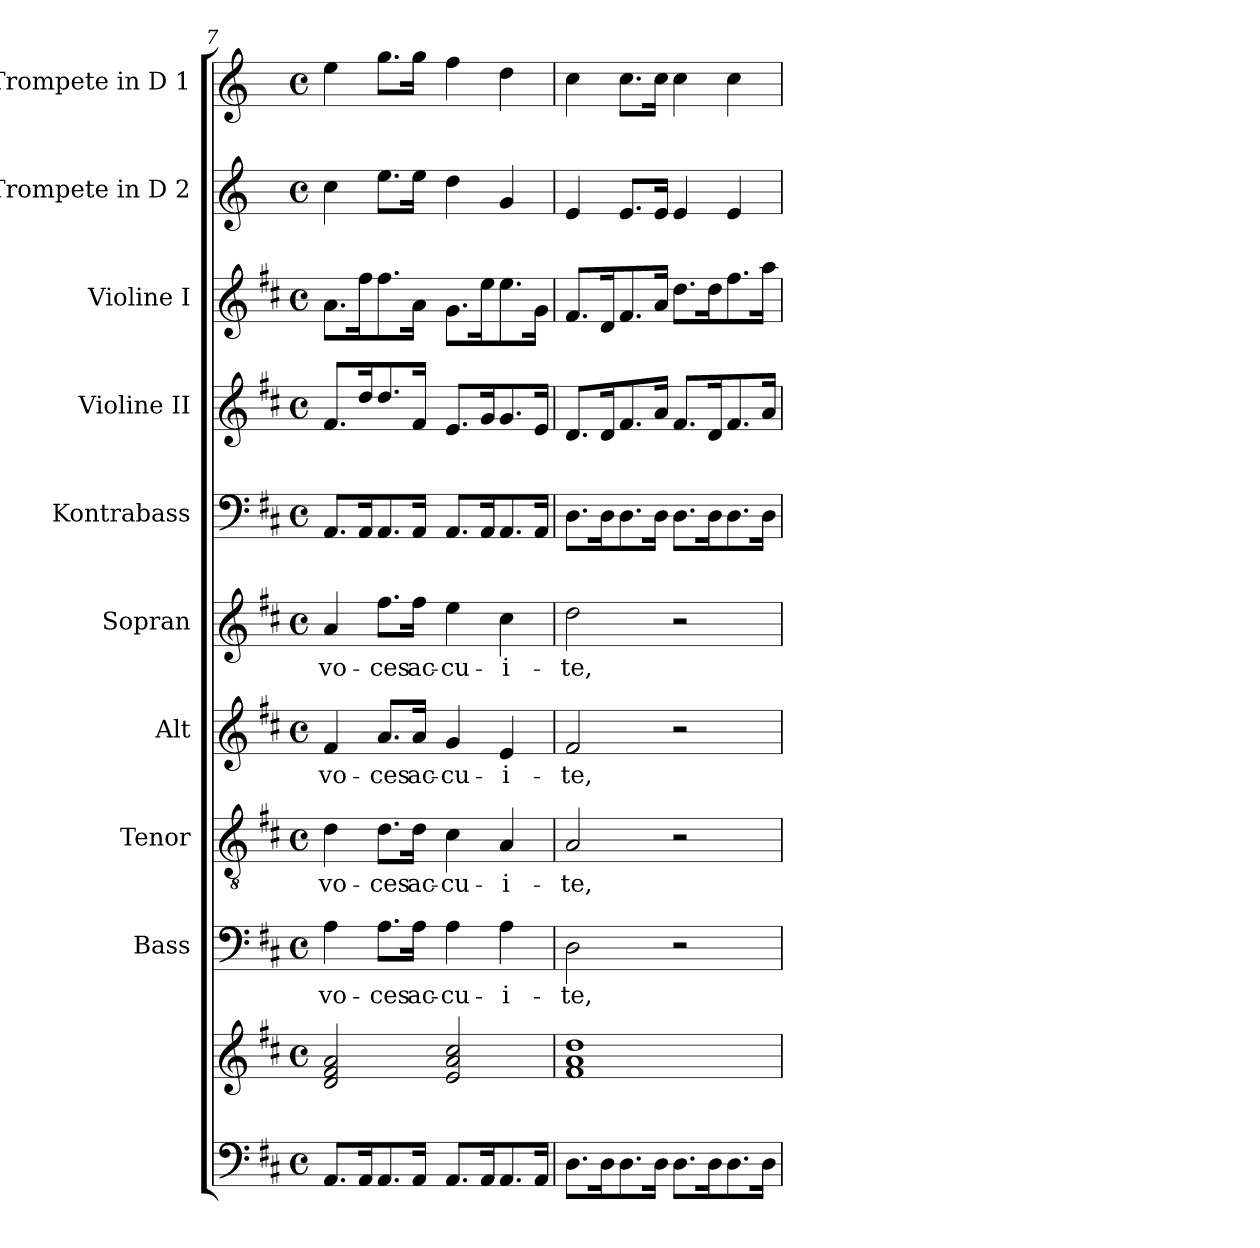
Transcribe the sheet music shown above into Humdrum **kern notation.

**kern	**kern	**kern	**text	**kern	**text	**kern	**text	**kern	**text	**kern	**kern	**kern	**kern	**kern
*part10	*part10	*part9	*part9	*part8	*part8	*part7	*part7	*part6	*part6	*part5	*part4	*part3	*part2	*part1
*staff11	*staff10	*staff9	*staff9	*staff8	*staff8	*staff7	*staff7	*staff6	*staff6	*staff5	*staff4	*staff3	*staff2	*staff1
*	*	*I"Bass	*	*I"Tenor	*	*I"Alt	*	*I"Sopran	*	*I"Kontrabass	*I"Violine II	*I"Violine I	*I"Trompete in D 2	*I"Trompete in D 1
*	*	*I'B.	*	*I'T.	*	*I'A.	*	*I'S.	*	*I'Kb.	*I'Vl. II	*I'Vl. I	*I'Trp. D 2	*I'Trp. D 1
!!LO:PB:g=z
*clefF4	*clefG2	*clefF4	*	*clefGv2	*	*clefG2	*	*clefG2	*	*clefF4	*clefG2	*clefG2	*clefG2	*clefG2
*	*	*	*	*	*	*	*	*	*	*ITrd7c12	*	*	*ITrd-1c-2	*ITrd-1c-2
*k[f#c#]	*k[f#c#]	*k[f#c#]	*	*k[f#c#]	*	*k[f#c#]	*	*k[f#c#]	*	*k[f#c#]	*k[f#c#]	*k[f#c#]	*k[f#c#]	*k[f#c#]
*D:	*D:	*D:	*	*D:	*	*D:	*	*D:	*	*D:	*D:	*D:	*D:	*D:
*M4/4	*M4/4	*M4/4	*	*M4/4	*	*M4/4	*	*M4/4	*	*M4/4	*M4/4	*M4/4	*M4/4	*M4/4
*met(c)	*met(c)	*met(c)	*	*met(c)	*	*met(c)	*	*met(c)	*	*met(c)	*met(c)	*met(c)	*met(c)	*met(c)
=7	=7	=7	=7	=7	=7	=7	=7	=7	=7	=7	=7	=7	=7	=7
!	!	!	!LO:LY:b	!	!LO:LY:b	!	!LO:LY:b	!	!LO:LY:b	!	!	!	!	!
8.AA/L	2d/ 2f#/ 2a/	4A\	vo-	4d\	vo-	4f#/	vo-	4a/	vo-	8.AAA/L	8.f#/L	8.a\L	4dd\	4ff#\
16AA/k	.	.	.	.	.	.	.	.	.	16AAA/k	16dd/k	16ff#\k	.	.
!	!	!	!LO:LY:b	!	!LO:LY:b	!	!LO:LY:b	!	!LO:LY:b	!	!	!	!	!
8.AA/	.	8.A\L	-ces	8.d\L	-ces	8.a/L	-ces	8.ff#\L	-ces	8.AAA/	8.dd/	8.ff#\	8.ff#\L	8.aa\L
!	!	!	!LO:LY:b	!	!LO:LY:b	!	!LO:LY:b	!	!LO:LY:b	!	!	!	!	!
16AA/Jk	.	16A\Jk	ac-	16d\Jk	ac-	16a/Jk	ac-	16ff#\Jk	ac-	16AAA/Jk	16f#/Jk	16a\Jk	16ff#\Jk	16aa\Jk
!	!	!	!LO:LY:b	!	!LO:LY:b	!	!LO:LY:b	!	!LO:LY:b	!	!	!	!	!
8.AA/L	2e/ 2a/ 2cc#/	4A\	-cu-	4c#\	-cu-	4g/	-cu-	4ee\	-cu-	8.AAA/L	8.e/L	8.g\L	4ee\	4gg\
16AA/k	.	.	.	.	.	.	.	.	.	16AAA/k	16g/k	16ee\k	.	.
!	!	!	!LO:LY:b	!	!LO:LY:b	!	!LO:LY:b	!	!LO:LY:b	!	!	!	!	!
8.AA/	.	4A\	-i-	4A/	-i-	4e/	-i-	4cc#\	-i-	8.AAA/	8.g/	8.ee\	4a/	4ee\
16AA/Jk	.	.	.	.	.	.	.	.	.	16AAA/Jk	16e/Jk	16g\Jk	.	.
=8	=8	=8	=8	=8	=8	=8	=8	=8	=8	=8	=8	=8	=8	=8
!	!	!	!LO:LY:b	!	!LO:LY:b	!	!LO:LY:b	!	!LO:LY:b	!	!	!	!	!
8.D\L	1f# 1a 1dd	2D\	-te,	2A/	-te,	2f#/	-te,	2dd\	-te,	8.DD\L	8.d/L	8.f#/L	4f#/	4dd\
16D\k	.	.	.	.	.	.	.	.	.	16DD\k	16d/k	16d/k	.	.
8.D\	.	.	.	.	.	.	.	.	.	8.DD\	8.f#/	8.f#/	8.f#/L	8.dd\L
16D\Jk	.	.	.	.	.	.	.	.	.	16DD\Jk	16a/Jk	16a/Jk	16f#/Jk	16dd\Jk
8.D\L	.	2r	.	2r	.	2r	.	2r	.	8.DD\L	8.f#/L	8.dd\L	4f#/	4dd\
16D\k	.	.	.	.	.	.	.	.	.	16DD\k	16d/k	16dd\k	.	.
8.D\	.	.	.	.	.	.	.	.	.	8.DD\	8.f#/	8.ff#\	4f#/	4dd\
16D\Jk	.	.	.	.	.	.	.	.	.	16DD\Jk	16a/Jk	16aa\Jk	.	.
=	=	=	=	=	=	=	=	=	=	=	=	=	=	=
*-	*-	*-	*-	*-	*-	*-	*-	*-	*-	*-	*-	*-	*-	*-
